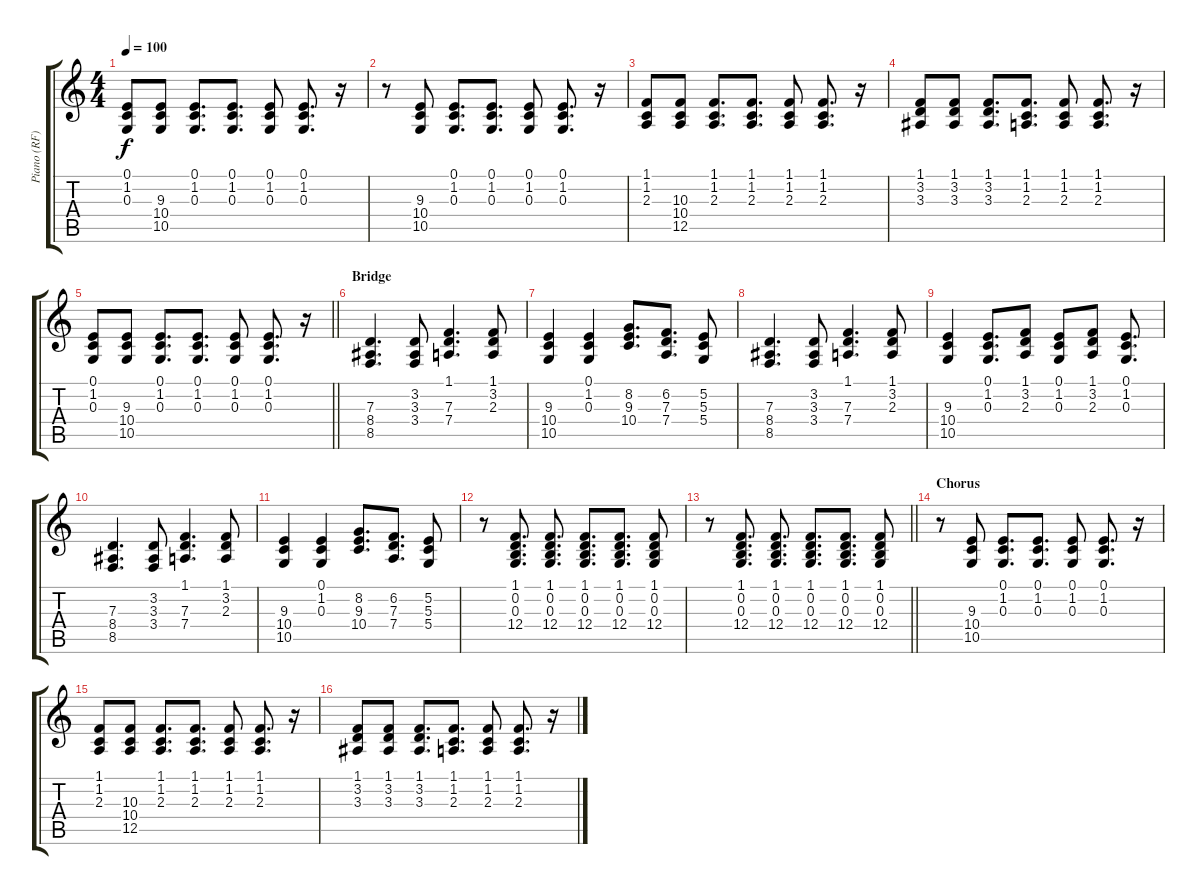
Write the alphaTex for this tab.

\track ("Piano (RF) Hand" "Piano (RF)") {instrument acousticgrandpiano}
\staff {score tabs}
\tuning (E4 B3 G3 D3 A2 E2) {hide}
\ts (4 4)
\tempo 100
\clef g2
\ks c
(0.1 1.2 0.3).8{dy f} (9.3 10.4 10.5).8 (0.1 1.2 0.3).8{d} (0.1 1.2 0.3).8{d} (0.1 1.2 0.3).8 (0.1 1.2 0.3).8{d} r.16 |
r.8 (9.3 10.4 10.5).8 (0.1 1.2 0.3).8{d} (0.1 1.2 0.3).8{d} (0.1 1.2 0.3).8 (0.1 1.2 0.3).8{d} r.16 |
(1.1 1.2 2.3).8 (10.3 10.4 12.5).8 (1.1 1.2 2.3).8{d} (1.1 1.2 2.3).8{d} (1.1 1.2 2.3).8 (1.1 1.2 2.3).8{d} r.16 |
(1.1 3.2 3.3).8 (1.1 3.2 3.3).8 (1.1 3.2 3.3).8{d} (1.1 1.2 2.3).8{d} (1.1 1.2 2.3).8 (1.1 1.2 2.3).8{d} r.16 |
\barLineRight lightlight
(0.1 1.2 0.3).8 (9.3 10.4 10.5).8 (0.1 1.2 0.3).8{d} (0.1 1.2 0.3).8{d} (0.1 1.2 0.3).8 (0.1 1.2 0.3).8{d} r.16 |
\section ("" "Bridge")
(7.3 8.4 8.5).4{d} (3.2 3.3 3.4).8 (1.1 7.3 7.4).4{d} (1.1 3.2 2.3).8 |
(9.3 10.4 10.5).4 (0.1 1.2 0.3).4 (8.2 9.3 10.4).8{d} (6.2 7.3 7.4).8{d} (5.2 5.3 5.4).8 |
(7.3 8.4 8.5).4{d} (3.2 3.3 3.4).8 (1.1 7.3 7.4).4{d} (1.1 3.2 2.3).8 |
(9.3 10.4 10.5).4 (0.1 1.2 0.3).8{d} (1.1 3.2 2.3).8 (0.1 1.2 0.3).8 (1.1 3.2 2.3).8 (0.1 1.2 0.3).8{d} |
(7.3 8.4 8.5).4{d} (3.2 3.3 3.4).8 (1.1 7.3 7.4).4{d} (1.1 3.2 2.3).8 |
(9.3 10.4 10.5).4 (0.1 1.2 0.3).4 (8.2 9.3 10.4).8{d} (6.2 7.3 7.4).8{d} (5.2 5.3 5.4).8 |
r.8 (1.1 0.2 0.3 12.4).8{d} (1.1 0.2 0.3 12.4).8{d} (1.1 0.2 0.3 12.4).8{d} (1.1 0.2 0.3 12.4).8{d} (1.1 0.2 0.3 12.4).8 |
\barLineRight lightlight
r.8 (1.1 0.2 0.3 12.4).8{d} (1.1 0.2 0.3 12.4).8{d} (1.1 0.2 0.3 12.4).8{d} (1.1 0.2 0.3 12.4).8{d} (1.1 0.2 0.3 12.4).8 |
\section ("" "Chorus")
r.8 (9.3 10.4 10.5).8 (0.1 1.2 0.3).8{d} (0.1 1.2 0.3).8{d} (0.1 1.2 0.3).8 (0.1 1.2 0.3).8{d} r.16 |
(1.1 1.2 2.3).8 (10.3 10.4 12.5).8 (1.1 1.2 2.3).8{d} (1.1 1.2 2.3).8{d} (1.1 1.2 2.3).8 (1.1 1.2 2.3).8{d} r.16 |
(1.1 3.2 3.3).8 (1.1 3.2 3.3).8 (1.1 3.2 3.3).8{d} (1.1 1.2 2.3).8{d} (1.1 1.2 2.3).8 (1.1 1.2 2.3).8{d} r.16
